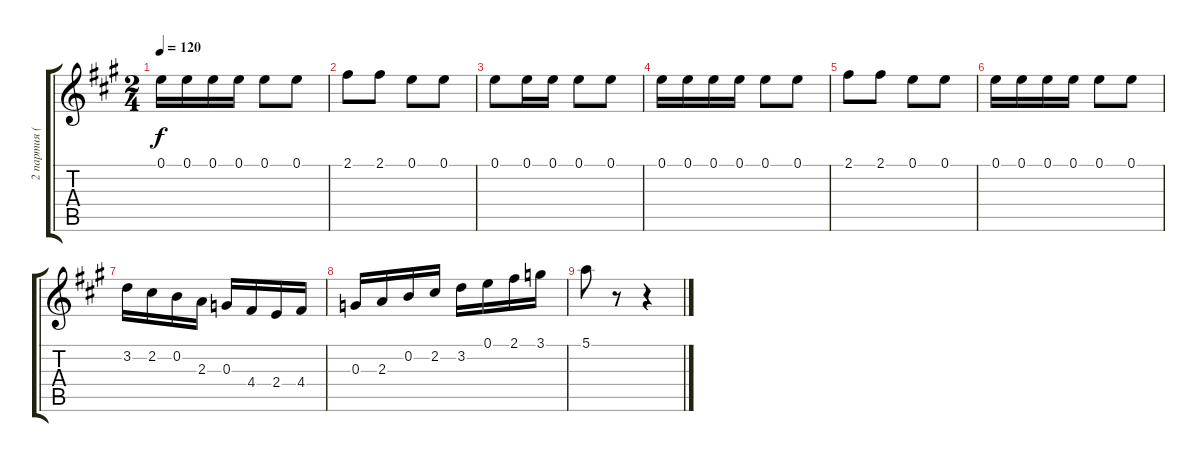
\track ("2 партия (Guitar 2)" "2 партия (") {instrument acousticguitarnylon}
\staff {score tabs}
\tuning (E4 B3 G3 D3 A2 E2) {hide}
\ts (2 4)
\tempo 120
\clef g2
\ks a
0.1.16{dy f} 0.1.16 0.1.16 0.1.16 0.1.8 0.1.8 |
2.1.8 2.1.8 0.1.8 0.1.8 |
0.1.8 0.1.16 0.1.16 0.1.8 0.1.8 |
0.1.16 0.1.16 0.1.16 0.1.16 0.1.8 0.1.8 |
2.1.8 2.1.8 0.1.8 0.1.8 |
0.1.16 0.1.16 0.1.16 0.1.16 0.1.8 0.1.8 |
3.2.16 2.2.16 0.2.16 2.3.16 0.3.16 4.4.16 2.4.16 4.4.16 |
0.3.16 2.3.16 0.2.16 2.2.16 3.2.16 0.1.16 2.1.16 3.1.16 |
5.1.8 r.8 r.4
